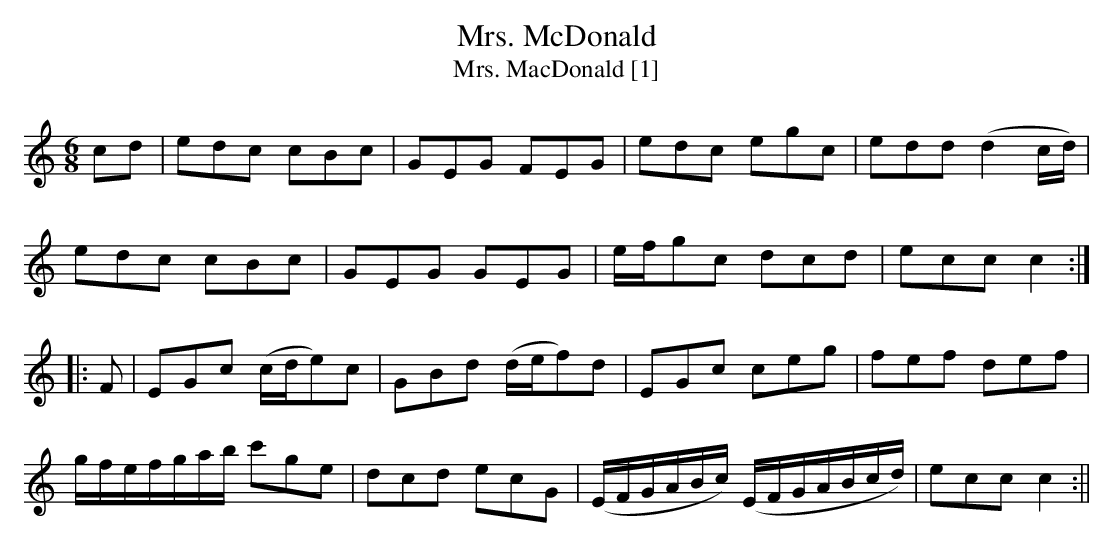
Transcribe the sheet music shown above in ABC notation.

X:1
T:Mrs. McDonald
T:Mrs. MacDonald [1]
M:6/8
L:1/8
K:C
cd|edc cBc|GEG FEG|edc egc|edd (d2 c/d/)|
edc cBc|GEG GEG|e/f/gc dcd|ecc c2:|
|:F|EGc (c/d/e)c|GBd (d/e/f)d|EGc ceg|fef def|
g/f/e/f/g/a/b/ c'ge|dcd ecG|(E/F/G/A/B/c/) (E/F/G/A/B/c/d/)|ecc c2:||
